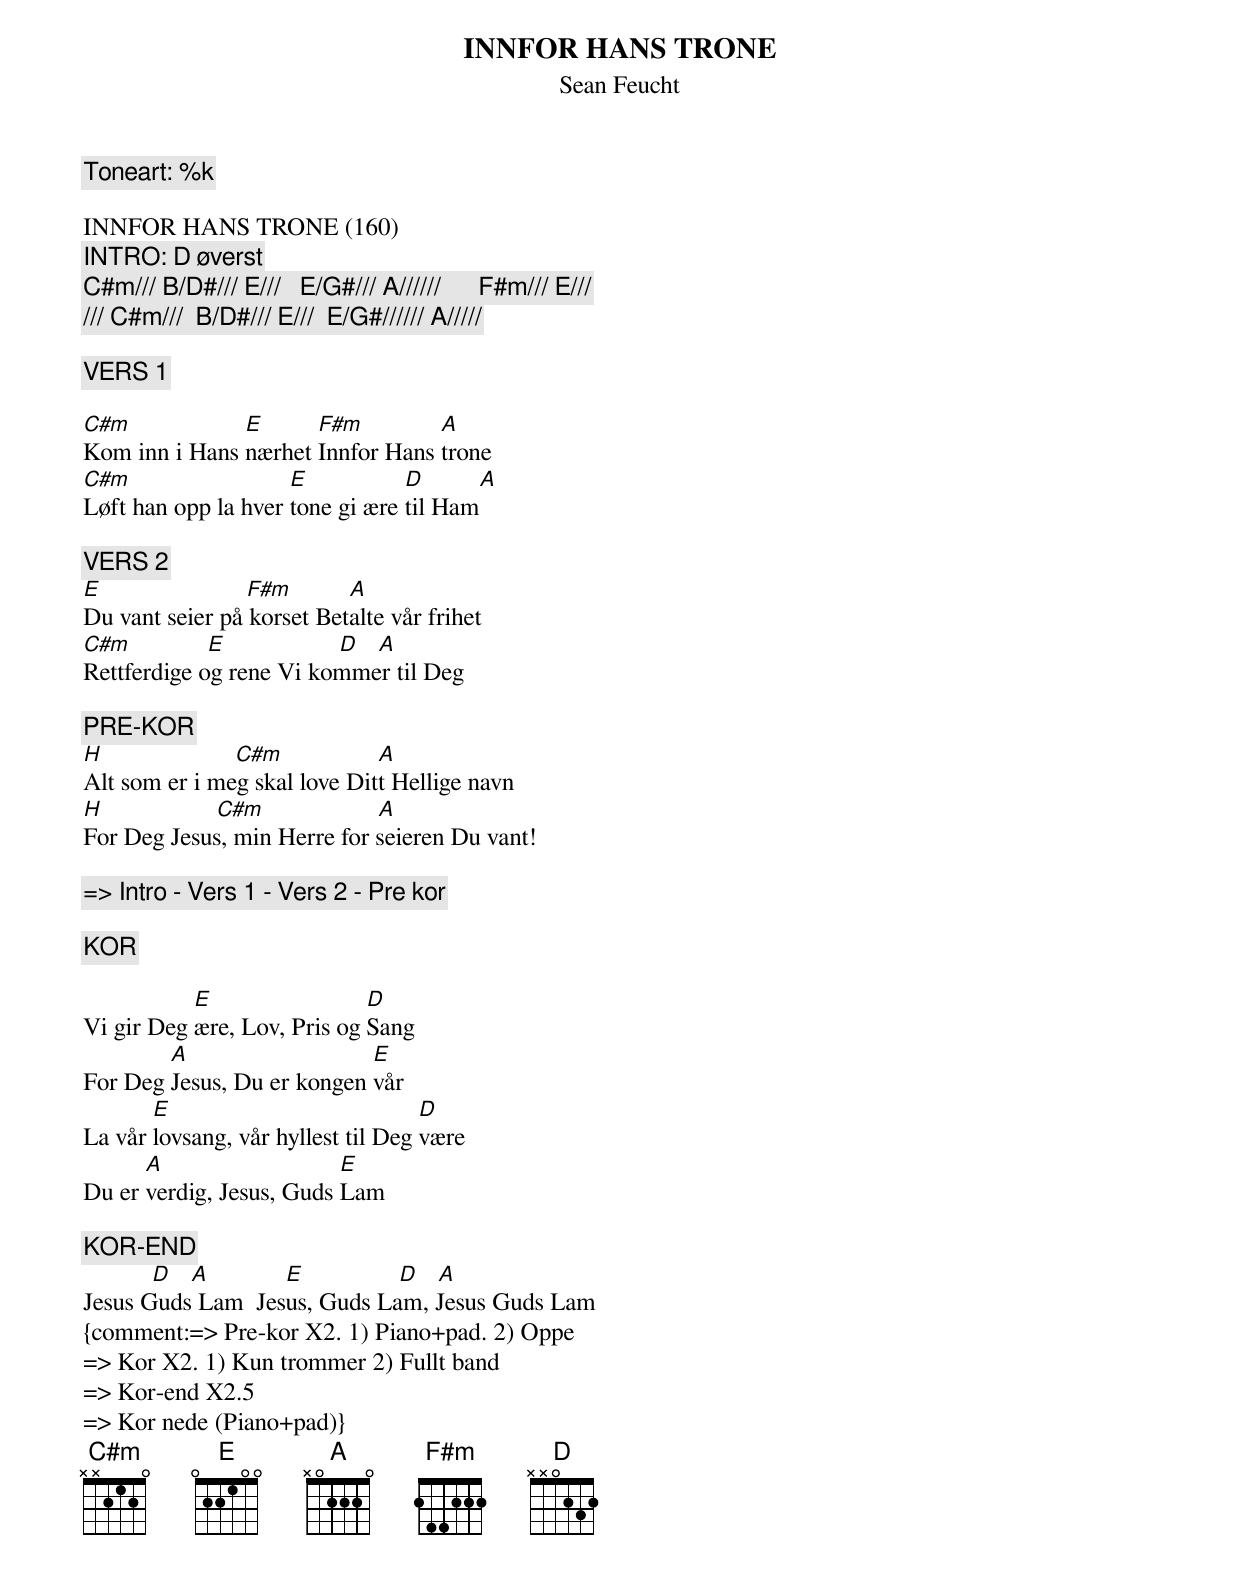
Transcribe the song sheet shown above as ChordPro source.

{title:INNFOR HANS TRONE}
{subtitle:Sean Feucht}
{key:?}
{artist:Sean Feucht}
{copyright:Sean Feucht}

{comment: Toneart: %k}

INNFOR HANS TRONE (160)
{comment: INTRO: D øverst}
{comment:[C#m]/// [B/D#]/// [E]///   [E/G#]/// [A]//////      [F#m]/// [E]///}
{comment:/// [C#m]///  [B/D#]/// [E]///  [E/G#]////// [A]/////}

{comment:VERS 1 }

[C#m]Kom inn i Hans [E]nærhet [F#m]Innfor Hans [A]trone
[C#m]Løft han opp la hver [E]tone gi ære [D]til Ham[A]

{comment:VERS 2 }
[E]                       [F#m]         [A]
Du vant seier på korset Betalte vår frihet
[C#m]            [E]                  [D]   [A]
Rettferdige og rene Vi kommer til Deg

{comment: PRE-KOR}
[H]                     [C#m]               [A]
Alt som er i meg skal love Ditt Hellige navn
[H]                  [C#m]                  [A]
For Deg Jesus, min Herre for seieren Du vant!

{comment: => Intro - Vers 1 - Vers 2 - Pre kor}

{comment: KOR}

Vi gir Deg [E]ære, Lov, Pris og [D]Sang
For Deg [A]Jesus, Du er kongen [E]vår
La vår [E]lovsang, vår hyllest til Deg [D]være
Du er [A]verdig, Jesus, Guds [E]Lam

{comment: KOR-END}
           [D]   [A]            [E]               [D]   [A]
Jesus Guds Lam  Jesus, Guds Lam, Jesus Guds Lam
{comment:=> Pre-kor X2. 1) Piano+pad. 2) Oppe
=> Kor X2. 1) Kun trommer 2) Fullt band
=> Kor-end X2.5
=> Kor nede (Piano+pad)}
